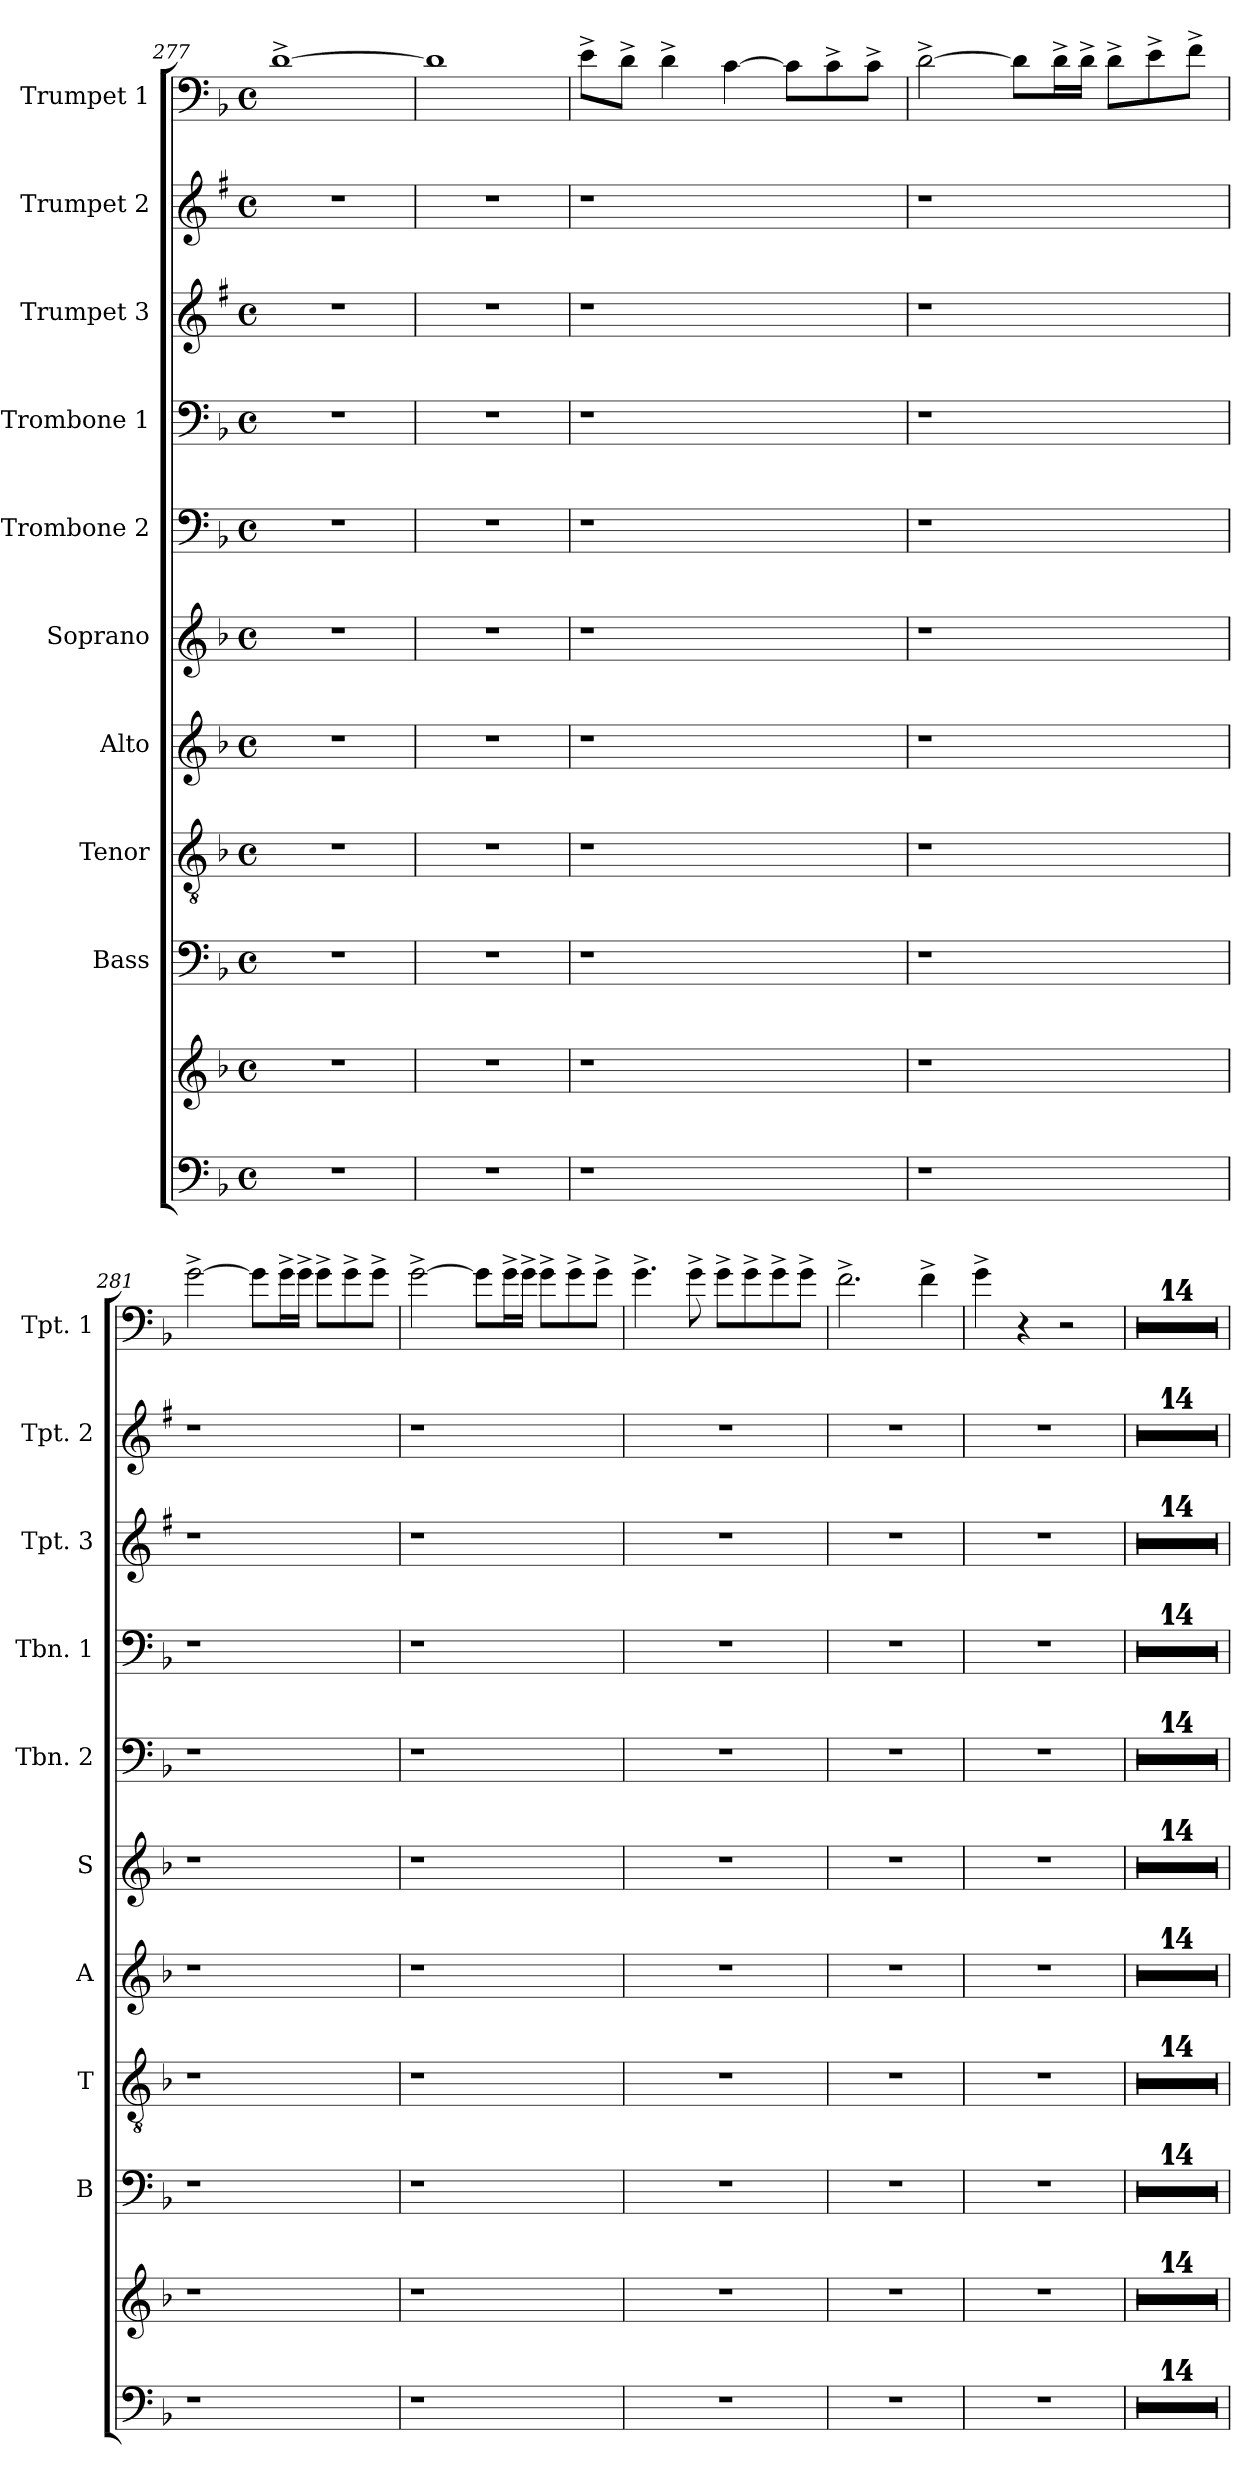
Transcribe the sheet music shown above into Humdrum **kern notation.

**kern	**kern	**kern	**kern	**kern	**kern	**kern	**kern	**kern	**kern	**kern
*part11	*part10	*part9	*part8	*part7	*part6	*part5	*part4	*part3	*part2	*part1
*staff11	*staff10	*staff9	*staff8	*staff7	*staff6	*staff5	*staff4	*staff3	*staff2	*staff1
*	*	*I"Bass	*I"Tenor	*I"Alto	*I"Soprano	*I"Trombone 2	*I"Trombone 1	*I"Trumpet 3	*I"Trumpet 2	*I"Trumpet 1
*	*	*I'B	*I'T	*I'A	*I'S	*I'Tbn. 2	*I'Tbn. 1	*I'Tpt. 3	*I'Tpt. 2	*I'Tpt. 1
*clefF4	*clefG2	*clefF4	*clefGv2	*clefG2	*clefG2	*clefF4	*clefF4	*clefG2	*clefG2	*clefF4
*	*	*	*	*	*	*	*	*ITrd1c2	*ITrd1c2	*ITrd1c2
*k[b-]	*k[b-]	*k[b-]	*k[b-]	*k[b-]	*k[b-]	*k[b-]	*k[b-]	*k[b-]	*k[b-]	*k[b-e-a-]
*F:	*F:	*F:	*F:	*F:	*F:	*F:	*F:	*F:	*F:	*E-:
*M4/4	*M4/4	*M4/4	*M4/4	*M4/4	*M4/4	*M4/4	*M4/4	*M4/4	*M4/4	*M4/4
*met(c)	*met(c)	*met(c)	*met(c)	*met(c)	*met(c)	*met(c)	*met(c)	*met(c)	*met(c)	*met(c)
=277	=277	=277	=277	=277	=277	=277	=277	=277	=277	=277
1r	1r	1r	1r	1r	1r	1r	1r	1r	1r	[>1c^>
=278	=278	=278	=278	=278	=278	=278	=278	=278	=278	=278
1r	1r	1r	1r	1r	1r	1r	1r	1r	1r	1c]
=279	=279	=279	=279	=279	=279	=279	=279	=279	=279	=279
1r	1r	1r	1r	1r	1r	1r	1r	1r	1r	8d^>\L
.	.	.	.	.	.	.	.	.	.	8c^>\J
.	.	.	.	.	.	.	.	.	.	4c^>\
.	.	.	.	.	.	.	.	.	.	[>4B-\
.	.	.	.	.	.	.	.	.	.	8B-\L]
.	.	.	.	.	.	.	.	.	.	8B-^>\
8ryy	8ryy	8ryy	8ryy	8ryy	8ryy	8ryy	8ryy	8ryy	8ryy	8B-^>\J
!!LO:LB:g=z
=280	=280	=280	=280	=280	=280	=280	=280	=280	=280	=280
1r	1r	1r	1r	1r	1r	1r	1r	1r	1r	[>2c^>\
.	.	.	.	.	.	.	.	.	.	8c\L]
.	.	.	.	.	.	.	.	.	.	16c^>\L
.	.	.	.	.	.	.	.	.	.	16c^>\JJ
.	.	.	.	.	.	.	.	.	.	8c^>\L
.	.	.	.	.	.	.	.	.	.	8d^>\
8ryy	8ryy	8ryy	8ryy	8ryy	8ryy	8ryy	8ryy	8ryy	8ryy	8e-^>\J
=281	=281	=281	=281	=281	=281	=281	=281	=281	=281	=281
1r	1r	1r	1r	1r	1r	1r	1r	1r	1r	[>2f^>\
.	.	.	.	.	.	.	.	.	.	8f\L]
.	.	.	.	.	.	.	.	.	.	16f^>\L
.	.	.	.	.	.	.	.	.	.	16f^>\JJ
.	.	.	.	.	.	.	.	.	.	8f^>\L
.	.	.	.	.	.	.	.	.	.	8f^>\
8ryy	8ryy	8ryy	8ryy	8ryy	8ryy	8ryy	8ryy	8ryy	8ryy	8f^>\J
=282	=282	=282	=282	=282	=282	=282	=282	=282	=282	=282
1r	1r	1r	1r	1r	1r	1r	1r	1r	1r	[>2f^>\
.	.	.	.	.	.	.	.	.	.	8f\L]
.	.	.	.	.	.	.	.	.	.	16f^>\L
.	.	.	.	.	.	.	.	.	.	16f^>\JJ
.	.	.	.	.	.	.	.	.	.	8f^>\L
.	.	.	.	.	.	.	.	.	.	8f^>\
8ryy	8ryy	8ryy	8ryy	8ryy	8ryy	8ryy	8ryy	8ryy	8ryy	8f^>\J
=283	=283	=283	=283	=283	=283	=283	=283	=283	=283	=283
1r	1r	1r	1r	1r	1r	1r	1r	1r	1r	4.f^>\
.	.	.	.	.	.	.	.	.	.	8f^>\
.	.	.	.	.	.	.	.	.	.	8f^>\L
.	.	.	.	.	.	.	.	.	.	8f^>\
.	.	.	.	.	.	.	.	.	.	8f^>\
.	.	.	.	.	.	.	.	.	.	8f^>\J
=284	=284	=284	=284	=284	=284	=284	=284	=284	=284	=284
1r	1r	1r	1r	1r	1r	1r	1r	1r	1r	2.e-^>\
.	.	.	.	.	.	.	.	.	.	4e-^>\
!!LO:LB:g=z
=285	=285	=285	=285	=285	=285	=285	=285	=285	=285	=285
1r	1r	1r	1r	1r	1r	1r	1r	1r	1r	4f^>\
.	.	.	.	.	.	.	.	.	.	4r
.	.	.	.	.	.	.	.	.	.	2r
=286	=286	=286	=286	=286	=286	=286	=286	=286	=286	=286
1r	1r	1r	1r	1r	1r	1r	1r	1r	1r	1r
=287	=287	=287	=287	=287	=287	=287	=287	=287	=287	=287
1r	1r	1r	1r	1r	1r	1r	1r	1r	1r	1r
=288	=288	=288	=288	=288	=288	=288	=288	=288	=288	=288
1r	1r	1r	1r	1r	1r	1r	1r	1r	1r	1r
=289	=289	=289	=289	=289	=289	=289	=289	=289	=289	=289
1r	1r	1r	1r	1r	1r	1r	1r	1r	1r	1r
=290	=290	=290	=290	=290	=290	=290	=290	=290	=290	=290
1r	1r	1r	1r	1r	1r	1r	1r	1r	1r	1r
=291	=291	=291	=291	=291	=291	=291	=291	=291	=291	=291
1r	1r	1r	1r	1r	1r	1r	1r	1r	1r	1r
=292	=292	=292	=292	=292	=292	=292	=292	=292	=292	=292
1r	1r	1r	1r	1r	1r	1r	1r	1r	1r	1r
=293	=293	=293	=293	=293	=293	=293	=293	=293	=293	=293
1r	1r	1r	1r	1r	1r	1r	1r	1r	1r	1r
=294	=294	=294	=294	=294	=294	=294	=294	=294	=294	=294
1r	1r	1r	1r	1r	1r	1r	1r	1r	1r	1r
=295	=295	=295	=295	=295	=295	=295	=295	=295	=295	=295
1r	1r	1r	1r	1r	1r	1r	1r	1r	1r	1r
=296	=296	=296	=296	=296	=296	=296	=296	=296	=296	=296
1r	1r	1r	1r	1r	1r	1r	1r	1r	1r	1r
=297	=297	=297	=297	=297	=297	=297	=297	=297	=297	=297
1r	1r	1r	1r	1r	1r	1r	1r	1r	1r	1r
=298	=298	=298	=298	=298	=298	=298	=298	=298	=298	=298
1r	1r	1r	1r	1r	1r	1r	1r	1r	1r	1r
=299	=299	=299	=299	=299	=299	=299	=299	=299	=299	=299
1r	1r	1r	1r	1r	1r	1r	1r	1r	1r	1r
=	=	=	=	=	=	=	=	=	=	=
*-	*-	*-	*-	*-	*-	*-	*-	*-	*-	*-
